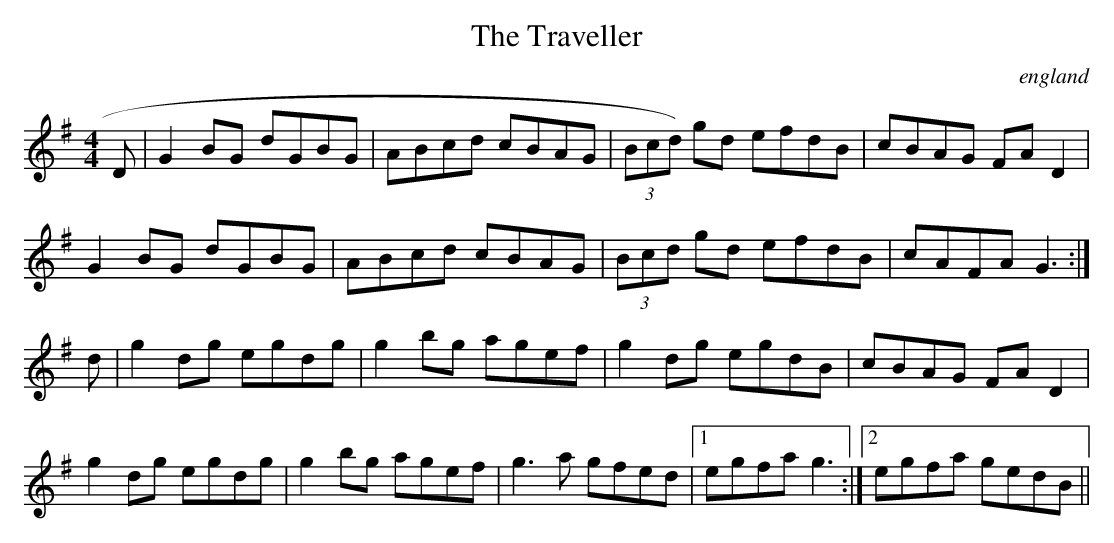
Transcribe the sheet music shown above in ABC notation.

X:1
T:Traveller, The
O:england
M:4/4
L:1/8
K:G
D|G2BG dGBG|ABcd cBAG|(3Bcd) gd efdB|cBAG FAD2|
G2BG dGBG|ABcd cBAG|(3Bcd gd efdB|cAFA G3:|
d|g2dg egdg|g2bg agef|g2dg egdB|cBAG FAD2|
g2dg egdg|g2bg agef|g3a gfed|1egfa g3:|2egfa gedB||
